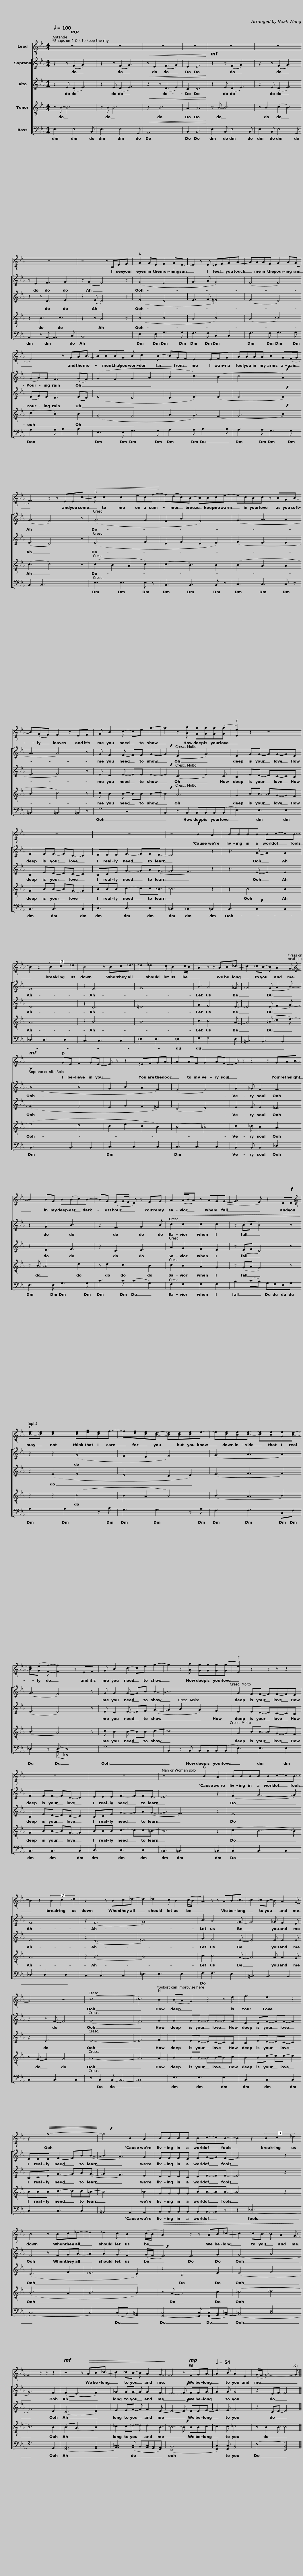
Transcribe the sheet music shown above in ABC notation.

X:1
%%score 1 [ 2 3 4 ( 5 6 ) ]
L:1/8
Q:1/4=100
M:4/4
I:linebreak $
K:Eb
V:1 treble-8
V:2 treble
V:3 treble
V:4 treble-8
V:5 bass
V:6 bass
V:1
!mp! z8 | z8 | z8 | z8 | z8 |$ %5
 z8 | z8 | z4 z B,EF | G2 GE F2 GE- |$ E2 z E =EFGA- | %10
 AAAF G2 A(G | F4) z GAB- |$ BBBG B c2 B- | BGF E2 EFG | AAAA B2 G(F/G/ |$ %15
 F3) z z EEc- |!<(! c c2 c2 ecf-!<)! | f(dc)B- BBce- |$ ecBc z BGB- | B(GF) F2 z EF | %20
 G B2 c- ce g2- |$ g2 z [Aa] [Gg][Gg][Gg]([Gg] | [Ee]2) z2 z4 | z8 |$ z8 | %25
 z4!f! B2 A2 | BBBB Bc-cB- | B2 z2 (3B2 c2 _d2 |$ B4 z Bc_d- | d2 _d2 c B2 c/B/ | %30
 A3 z z AB_c- | c2 _cB- B A2 G- |$[K:treble]!mf! G,2 GE F2 GE- | E z z2 =EFGA- | A2 AF G2 AF- | %35
 F z z2 z GAB- |$ B2 BG B(B.c)B- | BG (FG/F/ E) z FG | A2 (A/B/A) z AG(G- |$ G3 F) z2 E!f!E | %40
[K:treble-8] [ce]-[ce] [ce]2 [ce][eg][ce]f- | f[df][ce][Bd]- [Bd][Bd][ce]e- |$ e[ce][Be][ce]- [ce][Be][Ge][Bd]- | [Bd]([Ge] [Ff]-) [Ff]2 z EF | G B2 c- ce g2- |$ %45
 g2 z [Aa] [Gg][Gg][Gg]([Gg] | [Ee]2) z2 z z z2 | z8 | z8 |$ z4 B2 A2 | %50
 BBBB Bc-cB- | B2 z2 (3B2 c2 _d2 | B4 z Bc_d- |$ d2 _d2 c B2 (c/B/ | A3) z z AB_c- | %55
 c2 _cB- B A2 G- | G4 z4 | (c8 |$ _c6) B2 | (BA G2) z2 z e | %60
 f3 e3 z2 | z2!<(!!>(! g6-!<)!!>)! |$ !breath!g4 B2 A2 |$ BBBB Bc-cB- | B2 z2 (3B2 c2 _d2 | %65
 B4 z Bc_d- | d2 _d2 c B2 (c/B/ |$!>(! A3) z z AB_c- | c2 _cB- B A2!>)! G- | G4 z z z2 |$ %70
!mf! z4 z!>(! AB_c- | c2 _cB- B A2 G-!>)! |$ G4 z!mp! FGA- |[Q:1/4=54] A3 B A2 E2 | (G/F/ G6-) !fermata!G |] %75
V:2
 z2 z (F2 G3) | z2 z (F2 G3) |!<(! z E2 (F3 G2) | E2 E6!<)! |!mf! z2 z (F2 G3) |$ %5
 z2 z (F2 G3) | z E2 F3 G2 | z (G2 F4) z | (G4 F4 |$ G3 A G4) | %10
 (F4 F4) | (GA)G F3 (GF) |$ (G2 F2 G2 A2 | B3 c3) (B2 | c6 !breath!A2) |$ %15
 (G3 F4) z | (G6 G2 | F2 B2 F4) |$ (G3 A3 A2 | A3 A4) z | %20
 G F2 F- FF G2- |$ !breath!G2 (E3 G3) | E2 GG- GG-GE | F2 FF- FD- D2 |$ EEE F2- FFE- | %25
 E6 z2 | z3 G- G2 G2 | F8 |$ z2 F6 | G8 | %30
 B3 A4 _G | _G4 (G A2 B-) |$ (B4 B4 | G2 B2 A2 F2) | (E4 F4) | %35
 G2 _G F2 F3 |$ z2 G3 B3 | z2 F3 G2 B |!<(! c2 c2 c2 c2 |$ z (Bc B4) z!<)! | %40
 z2 z2 (G4 | F2 E2 F4) |$ (G3 A3 A2) | (G3 F4) z | G G2 G- GB B2- |$ %45
 B8 | G2 FF- FF-FE | F2 FF- FD- D2 | EEE F2- FFE- |$ E6 z2 | %50
 (F3 G4- G) | F8 | z2 (F6 |$ G8) | B3 A4 _G- | %55
 G4 _G F2 E | z2 z F- F4 | (G8 |$ F6) G2 | G2 GG- GG-GF | %60
 D2 DF- FF- F2 | EEE F2- FB(B- |$ B3 A3) G2 |$ FFFE FG-GF- | F6 z2 | %65
 F4 z FGA- | A2 A2 G F2 (G/F/ |$ !breath!E3) E3 G2 | (G4 A4 | G6) F2 |$ %70
 (F3 (E3) F2) | _G2 GG- G G2 F- |$ F4- !breath!F FFG- | G3 G G4 | z2 EF- F4 |] %75
V:3
 z2 E (D2 E3) | z2 E (D2 E3) |!<(! z2 z (D3 E2) | C2 C6!<)! | z2 E (D2 E3) |$ %5
 z2 E (D2 E3) | z2 z D3 E2 | z2 (E D4) z | (E4 D4 |$ E3 F =E4) | %10
 (E4 D4) | (EF)E D3 (ED) |$ (E4 D4 | D3 E3) (E2 | E6 !breath!E2) |$ %15
 (E3 D4) z | (E6 F2 | D2 F2 D2 E2) |$ (F3 E3 E2 | E3 F4) z | %20
 E D2 E- EE E2- |$ !breath!E2 (C3 E2) C | B,2 ED- DC-CB, | B,2 ED- DC- C2 |$ B,CE G2- GA(G- | %25
 G3 F3) z2 | z3 E- E2 E2 | E8 |$ z2 D6 | =E8 | %30
 G3 F4 E- | E4 (E F2 G-) |$ (G4 F4 | E2 G2 F2 =E2) | (C4 D4) | %35
 E2 E E2 _D3 |$ z2 E3 F3 | z2 D3 E3 | A2 G2 F2 E2 |$ z (EF D4) z | %40
 z2 (E2 E4 | D4 C2 D2) |$ (E3 F3 F2) | (E3 E4) z | E D2 E- EF (G2- |$ %45
 G2 A2 G2) F2 | E2 ED- DC-CB, | B,2 ED- DC- C2 | B,CE G2- GA(G- |$ G3 F3) z2 | %50
 E8 | E8 | z2 (D6 |$ =E8) | G3 F4 E- | %55
 E4 E E2 E | z2 E6 | E8- |$ E6 F2 | E2 ED- DC-CB, | %60
 B,2 ED- DC- C2 | B,CE G2- GA(G- |$ G3 F3) E2 |$ DDDC DE-EE- | E6 z2 | %65
 (D6 F2 | =E6 D2) |$ z2 C4 E2 | (E4 F4 | F6) D2 |$ %70
 (C6 D2) | E2 EF- F F2 D- |$ D4- !breath!D DDE- | E3 E F4 | z2 CD- D4 |] %75
V:4
 z B- B6 | z B B6 |!<(! z2 B6 | A2 A6!<)! | z B- B6 |$ %5
 z B2 (c2 B3) | z2 B3 c3 | z2 z A4 z | (B4 B4 |$ A4 B4) | %10
 (A4 =B4) | (c3 B3) B2 |$ (G4 F4 | A3 G3) (F2 | G6 !breath!B2) |$ %15
 (c3 c4) z | (c2 B2 A2 c2) | (c3 B3) B2 |$ (B3 A3 A2 | B3 c4) z | %20
 c B2 B- BB B2- |$ !breath!B2 A6 | G2 BB- BG-GF | G2 BB- BG- G2 |$ BBB c2- cc=B- | %25
 B6 z2 | z2 B4 B2 | A8 |$ z2 B6 | B8 | %30
 c3 c4 A- | A4 (=B _d2 e-) |$ (e4 d4 | c2 e2 c2 B2) | (B4 =B4) | %35
 c2 _c B2 A3 |$ z B- B4 d2 | z d2 c3 B2 | c2 B2 A2 G2 |$ z (GA F4) z | %40
 z2 z2 (c4 | B2 A2 B4) |$ (B3 A3 B2) | (B3 A4) z | c B2 B- BB c2- |$ %45
 c8 | G2 BB- BG-GF | G2 BB- BG- G2 | BBB c2- cc=B- |$ B6 z2 | %50
 (c3 B4- B) | A8 | z2 (B6 |$ B8) | c3 c4 A- | %55
 A4 A A2 G | z G- G2 G4 | A8- |$ A6 A2 | B2 BB- BB-Bc | %60
 B2 Bd- dd- d2 | BBB c2- cc=B- |$ B6 _B2 |$ GGGG BB-BB- | B6 z2 | %65
 (B6 A2 | B6 B2) |$ z A- A4 c2 | (_c4 _d4 | B6) B2 |$ %70
 (B3 (A3) B2) | _c2 c_d- d d2 B- |$ B4- !breath!B BBc- | c3 c _c4 | z B2 B- B4 |] %75
V:5
 E,3 E,4 B,, | E,3 E,4 G,, |!<(! A,,8 | B,,2 B,,6!<)! | E,2 B,, E,4 B,, |$ %5
 E,2 B,, E,4 G,, | A,,2 z A,,- A,,3 C, | B,,8 | E,3 E, G,3 G, |$ F,3 F, C,2 C,2 | %10
 F,3 F, G,3 G, | A,3 A, B,2 B,2 |$ E,3 E, G,3 G, | A,3 A, B,3 B, | A,3 A, G,3 G, |$ %15
 B,,2 B,,6 | E,3 E,3 E, z | B,,3 B,,3 B,, z |$ C,3 C,3 C, z | =B,,3 =B,,3 =B,, z | %20
 G,8 |$ B,,2 z B,, B,,B,,B,,(B,, | E,3) E,3 E,2 | B,,3 B,,3 B,,2 |$ C,3 C,3 C,2 | %25
 =B,,3 =B,,3 =B,,2 | B,,3 !breath!B,,3 B,,2 | _D,3 D,3 D,2 |$ C,3 C,3 C,2 | =E,3 E,3 =E,2 | %30
 F,3 F,4 E, | =B,,3 B,,3 B,,2 |$ B,,3 B,,3 B,,2 | C,3 C,3 C,2 | C,3 C,3 C,2 | %35
 B,,2 B,, B,,2 _D,3 |$ E,3 E, G,3 G, | C3 C (C2 G,2) | F,2 F,2 F,2 F,2 |$ B,2 (CB,) G,F,E,G, | %40
 A,3 A,3 z B, | G,3 G,3 z A, |$ F,3 F,3 C,F, | _D,2 z D,- D,4 | G,8 |$ %45
 B,,2 z B,, B,,B,,B,,(B,, | E,3) E,3 E,2 | B,,3 B,,3 B,,2 | C,3 C,3 C,2 |$ =B,,3 =B,,3 =B,,2 | %50
 B,,3 B,,3 B,,2 | _D,3 D,3 D,2 | C,3 C,3 C,2 |$ =E,3 E,3 E,2 | F,3 F,3 E,2 | %55
 =B,,3 B,,3 B,,2 | B,,3 B,,3 B,,2 | z B,,2 B,,- B,,4- |$ B,,8 | E,3 E,3 E,2 | %60
 B,,3 B,,3 B,,2 | C,3 C,3 C,2 |$ =B,,4 A,,2 A,,2 |$ B,,B,,B,,B,, B,,B,,-B,, z | z2 (_D,6 | %65
 (C,8) | C,4) (C,B,, [G,,=B,,]2) |$ [F,,-C,]4 [F,,C,] ([F,,C,][G,,B,,][A,,-_C,]) | ([A,,_C,]4 [C,E,]4 | [E,G,]6) G,,2 |$ %70
 ([F,,A,,]6 [G,,B,,]2 | [A,,_C,]3) ([A,,C,] B,,[A,,C,][G,,B,,][F,,A,,]) |$ ([E,,B,,]8 | [F,,C,]3) [F,,C,] [A,,C,]4 | (E,4 [E,,B,,]4) |] %75
V:6
 x8 | x8 | x8 | x8 | x8 |$ %5
 x8 | x8 | x8 | x8 |$ x8 | %10
 x8 | x8 |$ x8 | x8 | x8 |$ %15
 x8 | x8 | x8 |$ x8 | x8 | %20
 z8 |$ x8 | x8 | x8 |$ x8 | %25
 x8 | x8 | x8 |$ x8 | x8 | %30
 x8 | x8 |$ x8 | x8 | x8 | %35
 x8 |$ x8 | x8 | x8 |$ x8 | %40
 x8 | x8 |$ x8 | _D,2 z (A,, _D,,4) | x8 |$ %45
 x8 | x8 | x8 | x8 |$ x8 | %50
 x8 | x8 | x8 |$ x8 | x8 | %55
 x8 | x8 | x8 |$ x8 | x8 | %60
 x8 | x8 |$ x8 |$ x8 | x8 | %65
 x8 | x8 |$ x8 | x8 | x8 |$ %70
 x8 | x8 |$ x8 | x8 | x8 |] %75
